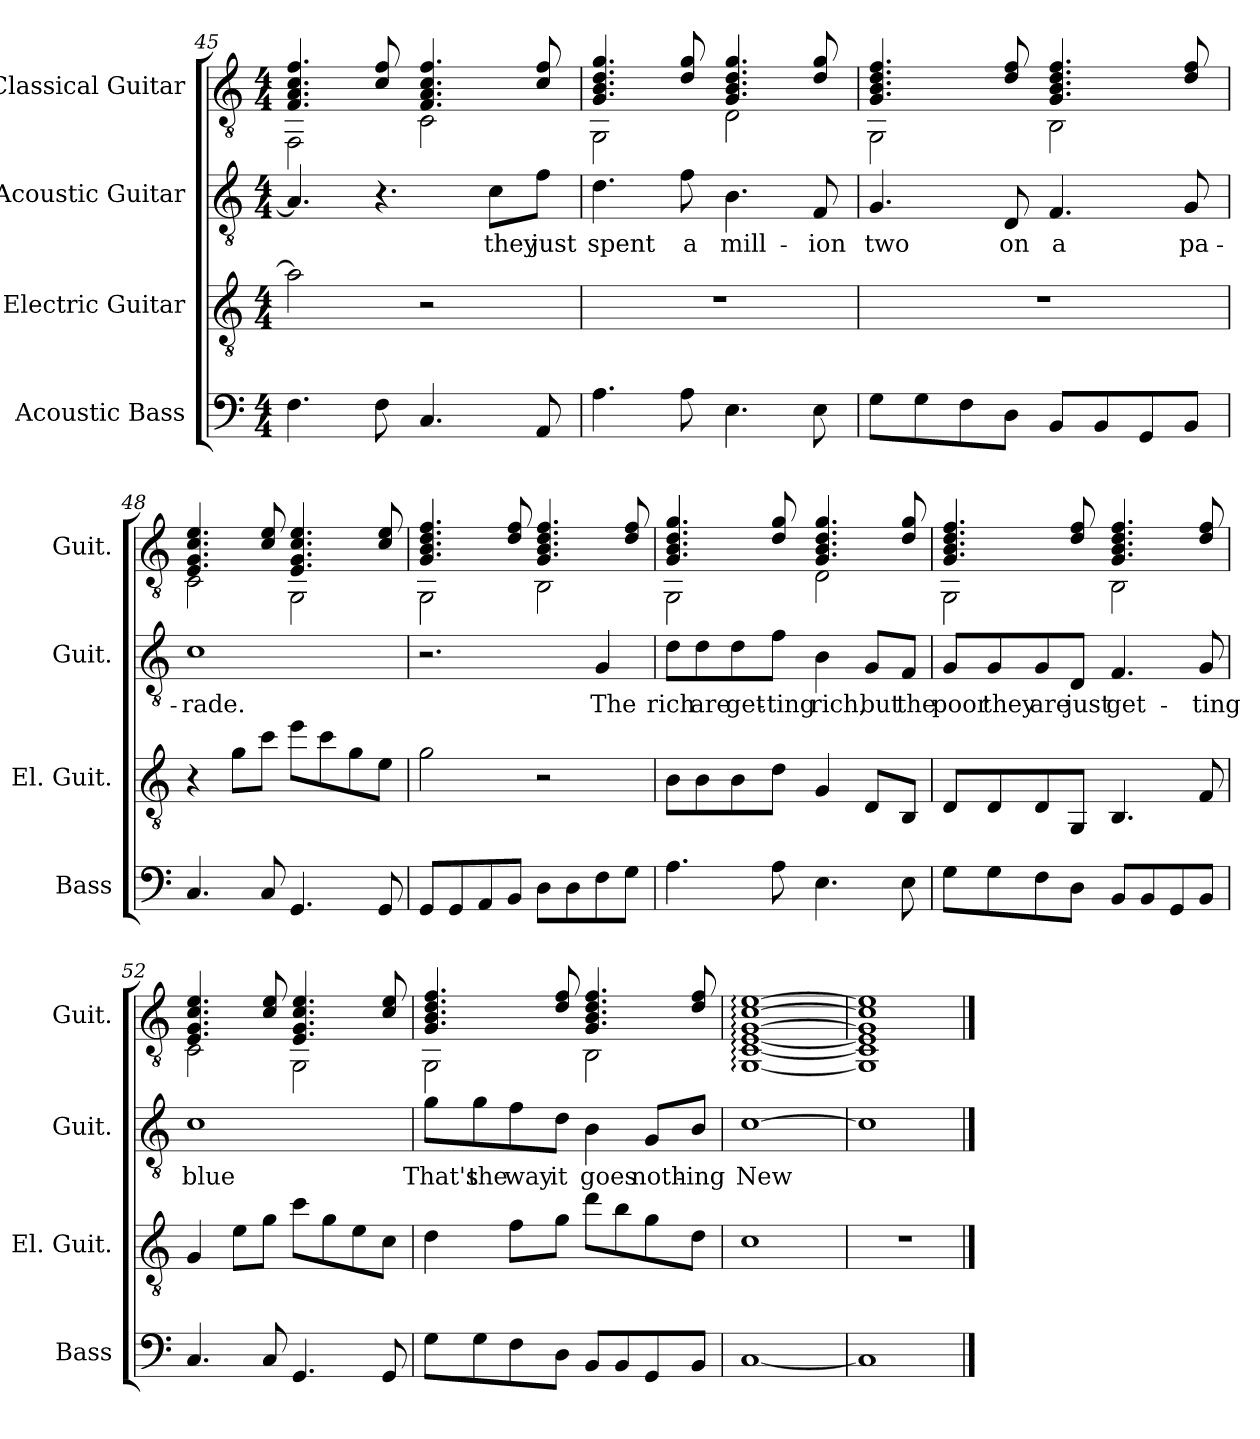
**kern	**kern	**kern	**text	**kern
*part4	*part3	*part2	*part2	*part1
*staff4	*staff3	*staff2	*staff2	*staff1
*I"Acoustic Bass	*I"Electric Guitar	*I"Acoustic Guitar	*	*I"Classical Guitar
*I'Bass	*I'El. Guit.	*I'Guit.	*	*I'Guit.
*clefF4	*clefGv2	*clefGv2	*	*clefGv2
*ITrd7c12	*	*	*	*
*k[]	*k[]	*k[]	*	*k[]
*M4/4	*M4/4	*M4/4	*	*M4/4
=45	=45	=45	=45	=45
*	*	*	*	*^
4.FF\	2a\]	4.A/]	.	4.F/ 4.A/ 4.c/ 4.f/	2FF\
8FF\	.	4.r	.	8c/ 8f/	.
4.CC/	2r	.	.	4.F/ 4.A/ 4.c/ 4.f/	2C\
!	!	!	!LO:LY:b	!	!
.	.	8c\L	they	.	.
!	!	!	!LO:LY:b	!	!
8AAA/	.	8f\J	just	8c/ 8f/	.
=46	=46	=46	=46	=46	=46
!	!	!	!LO:LY:b	!	!
4.AA\	1r	4.d\	spent	4.G/ 4.B/ 4.d/ 4.g/	2GG\
!	!	!	!LO:LY:b	!	!
8AA\	.	8f\	a	8d/ 8g/	.
!	!	!	!LO:LY:b	!	!
4.EE\	.	4.B\	mill-	4.G/ 4.B/ 4.d/ 4.g/	2D\
!	!	!	!LO:LY:b	!	!
8EE\	.	8F/	-ion	8d/ 8g/	.
=47	=47	=47	=47	=47	=47
!	!	!	!LO:LY:b	!	!
8GG\L	1r	4.G/	two	4.G/ 4.B/ 4.d/ 4.f/	2GG\
8GG\	.	.	.	.	.
8FF\	.	.	.	.	.
!	!	!	!LO:LY:b	!	!
8DD\J	.	8D/	on	8d/ 8f/	.
!	!	!	!LO:LY:b	!	!
8BBB/L	.	4.F/	a	4.G/ 4.B/ 4.d/ 4.f/	2BB\
8BBB/	.	.	.	.	.
8GGG/	.	.	.	.	.
!	!	!	!LO:LY:b	!	!
8BBB/J	.	8G/	pa-	8d/ 8f/	.
!!LO:PB:g=z	!!
=48	=48	=48	=48	=48	=48
!	!	!	!LO:LY:b	!	!
4.CC/	4r	1c	-rade.	4.E/ 4.G/ 4.c/ 4.e/	2C\
.	8g\L	.	.	.	.
8CC/	8cc\J	.	.	8c/ 8e/	.
4.GGG/	8ee\L	.	.	4.E/ 4.G/ 4.c/ 4.e/	2GG\
.	8cc\	.	.	.	.
.	8g\	.	.	.	.
8GGG/	8e\J	.	.	8c/ 8e/	.
=49	=49	=49	=49	=49	=49
8GGG/L	2g\	2.r	.	4.G/ 4.B/ 4.d/ 4.f/	2GG\
8GGG/	.	.	.	.	.
8AAA/	.	.	.	.	.
8BBB/J	.	.	.	8d/ 8f/	.
8DD\L	2r	.	.	4.G/ 4.B/ 4.d/ 4.f/	2BB\
8DD\	.	.	.	.	.
!	!	!	!LO:LY:b	!	!
8FF\	.	4G/	The	.	.
8GG\J	.	.	.	8d/ 8f/	.
=50	=50	=50	=50	=50	=50
!	!	!	!LO:LY:b	!	!
4.AA\	8B\L	8d\L	rich	4.G/ 4.B/ 4.d/ 4.g/	2GG\
!	!	!	!LO:LY:b	!	!
.	8B\	8d\	are	.	.
!	!	!	!LO:LY:b	!	!
.	8B\	8d\	get-	.	.
!	!	!	!LO:LY:b	!	!
8AA\	8d\J	8f\J	-ting	8d/ 8g/	.
!	!	!	!LO:LY:b	!	!
4.EE\	4G/	4B\	rich,	4.G/ 4.B/ 4.d/ 4.g/	2D\
!	!	!	!LO:LY:b	!	!
.	8D/L	8G/L	but	.	.
!	!	!	!LO:LY:b	!	!
8EE\	8BB/J	8F/J	the	8d/ 8g/	.
!!LO:LB:g=z	!!
=51	=51	=51	=51	=51	=51
!	!	!	!LO:LY:b	!	!
8GG\L	8D/L	8G/L	poor	4.G/ 4.B/ 4.d/ 4.f/	2GG\
!	!	!	!LO:LY:b	!	!
8GG\	8D/	8G/	they	.	.
!	!	!	!LO:LY:b	!	!
8FF\	8D/	8G/	are	.	.
!	!	!	!LO:LY:b	!	!
8DD\J	8GG/J	8D/J	just	8d/ 8f/	.
!	!	!	!LO:LY:b	!	!
8BBB/L	4.BB/	4.F/	get-	4.G/ 4.B/ 4.d/ 4.f/	2BB\
8BBB/	.	.	.	.	.
8GGG/	.	.	.	.	.
!	!	!	!LO:LY:b	!	!
8BBB/J	8F/	8G/	-ting	8d/ 8f/	.
=52	=52	=52	=52	=52	=52
!	!	!	!LO:LY:b	!	!
4.CC/	4G/	1c	blue	4.E/ 4.G/ 4.c/ 4.e/	2C\
.	8e\L	.	.	.	.
8CC/	8g\J	.	.	8c/ 8e/	.
4.GGG/	8cc\L	.	.	4.E/ 4.G/ 4.c/ 4.e/	2GG\
.	8g\	.	.	.	.
.	8e\	.	.	.	.
8GGG/	8c\J	.	.	8c/ 8e/	.
=53	=53	=53	=53	=53	=53
*	*	*	*	*MM90	*
!	!	!	!LO:LY:b	!	!
8GG\L	4d\	8g\L	That's	4.G/ 4.B/ 4.d/ 4.f/	2GG\
!	!	!	!LO:LY:b	!	!
8GG\	.	8g\	the	.	.
!	!	!	!LO:LY:b	!	!
8FF\	8f\L	8f\	way	.	.
!	!	!	!LO:LY:b	!	!
8DD\J	8g\J	8d\J	it	8d/ 8f/	.
!	!	!	!LO:LY:b	!	!
8BBB/L	8dd\L	4B\	goes	4.G/ 4.B/ 4.d/ 4.f/	2BB\
8BBB/	8b\	.	.	.	.
!	!	!	!LO:LY:b	!	!
8GGG/	8g\	8G/L	noth-	.	.
!	!	!	!LO:LY:b	!	!
8BBB/J	8d\J	8B/J	-ing	8d/ 8f/	.
*	*	*	*	*v	*v
=54	=54	=54	=54	=54
!	!	!	!LO:LY:b	!
[1CC	1c	[1c	New	[1GG: [1C: [1E: [1G: [1c: [1e:
=55	=55	=55	=55	=55
1CC]	1r	1c]	.	1GG] 1C] 1E] 1G] 1c] 1e]
==	==	==	==	==
*-	*-	*-	*-	*-
